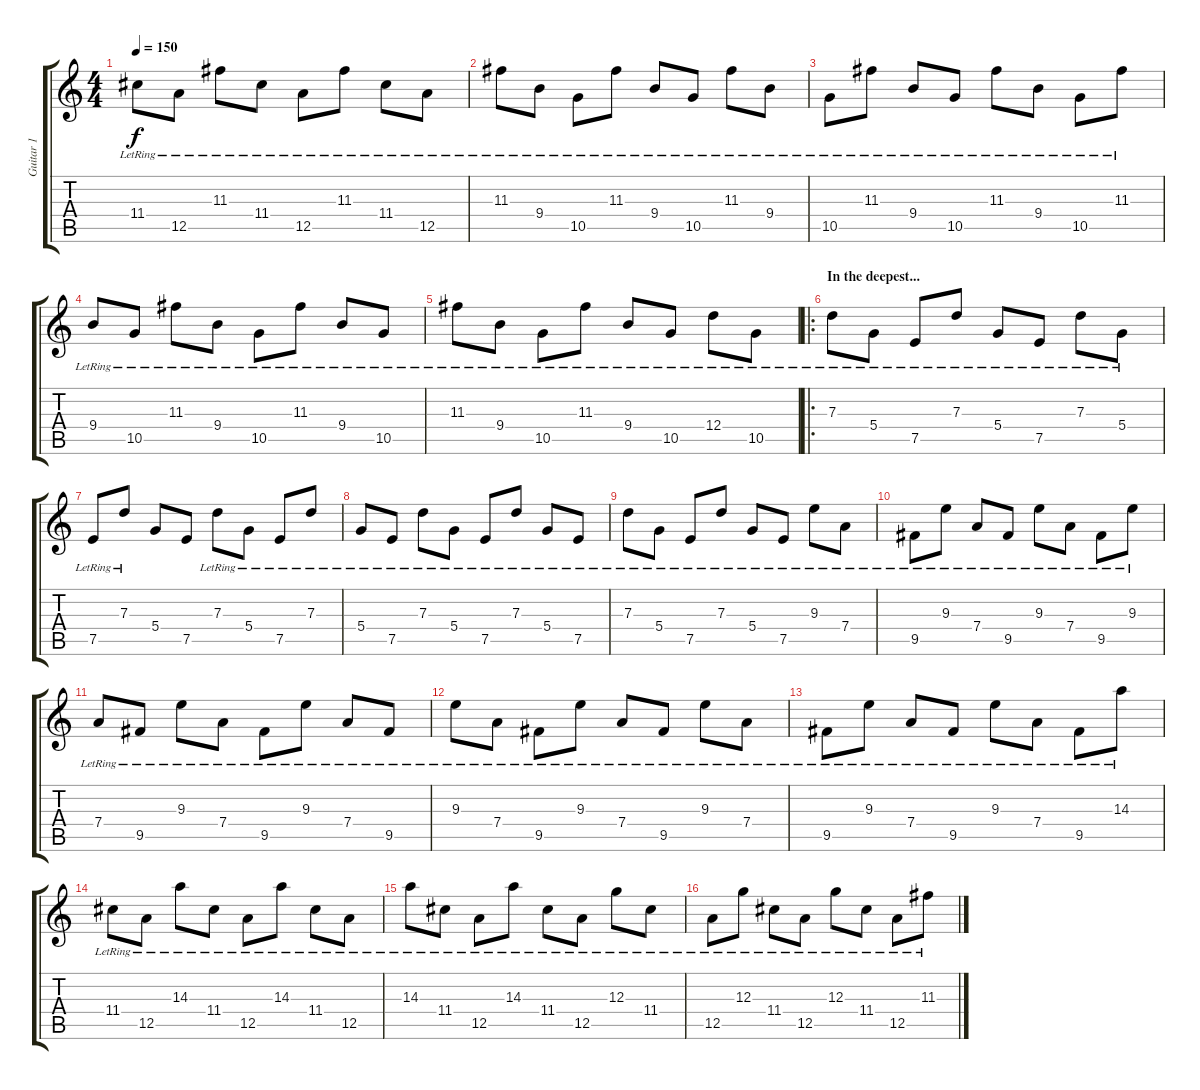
\track ("Guitar 1" "Guitar 1") {instrument electricguitarjazz}
\staff {score tabs}
\tuning (E4 B3 G3 D3 A2 E2) {hide}
\ts (4 4)
\tempo 150
\clef g2
\ks c
11.4{lr}.8{dy f} 12.5{lr}.8 11.3{lr}.8 11.4{lr}.8 12.5{lr}.8 11.3{lr}.8 11.4{lr}.8 12.5{lr}.8 |
11.3{lr}.8 9.4{lr}.8 10.5{lr}.8 11.3{lr}.8 9.4{lr}.8 10.5{lr}.8 11.3{lr}.8 9.4{lr}.8 |
10.5{lr}.8 11.3{lr}.8 9.4{lr}.8 10.5{lr}.8 11.3{lr}.8 9.4{lr}.8 10.5{lr}.8 11.3{lr}.8 |
9.4{lr}.8 10.5{lr}.8 11.3{lr}.8 9.4{lr}.8 10.5{lr}.8 11.3{lr}.8 9.4{lr}.8 10.5{lr}.8 |
11.3{lr}.8 9.4{lr}.8 10.5{lr}.8 11.3{lr}.8 9.4{lr}.8 10.5{lr}.8 12.4{lr}.8 10.5{lr}.8 |
\ro
\section ("" "In the deepest...")
7.3{lr}.8 5.4{lr}.8 7.5{lr}.8 7.3{lr}.8 5.4{lr}.8 7.5{lr}.8 7.3{lr}.8 5.4{lr}.8 |
7.5{lr}.8 7.3{lr}.8 5.4.8 7.5.8 7.3{lr}.8 5.4{lr}.8 7.5{lr}.8 7.3{lr}.8 |
5.4{lr}.8 7.5{lr}.8 7.3{lr}.8 5.4{lr}.8 7.5{lr}.8 7.3{lr}.8 5.4{lr}.8 7.5{lr}.8 |
7.3{lr}.8 5.4{lr}.8 7.5{lr}.8 7.3{lr}.8 5.4{lr}.8 7.5{lr}.8 9.3{lr}.8 7.4{lr}.8 |
9.5{lr}.8 9.3{lr}.8 7.4{lr}.8 9.5{lr}.8 9.3{lr}.8 7.4{lr}.8 9.5{lr}.8 9.3{lr}.8 |
7.4{lr}.8 9.5{lr}.8 9.3{lr}.8 7.4{lr}.8 9.5{lr}.8 9.3{lr}.8 7.4{lr}.8 9.5{lr}.8 |
9.3{lr}.8 7.4{lr}.8 9.5{lr}.8 9.3{lr}.8 7.4{lr}.8 9.5{lr}.8 9.3{lr}.8 7.4{lr}.8 |
9.5{lr}.8 9.3{lr}.8 7.4{lr}.8 9.5{lr}.8 9.3{lr}.8 7.4{lr}.8 9.5{lr}.8 14.3{lr}.8 |
11.4{lr}.8 12.5{lr}.8 14.3{lr}.8 11.4{lr}.8 12.5{lr}.8 14.3{lr}.8 11.4{lr}.8 12.5{lr}.8 |
14.3{lr}.8 11.4{lr}.8 12.5{lr}.8 14.3{lr}.8 11.4{lr}.8 12.5{lr}.8 12.3{lr}.8 11.4{lr}.8 |
12.5{lr}.8 12.3{lr}.8 11.4{lr}.8 12.5{lr}.8 12.3{lr}.8 11.4{lr}.8 12.5{lr}.8 11.3{lr}.8
